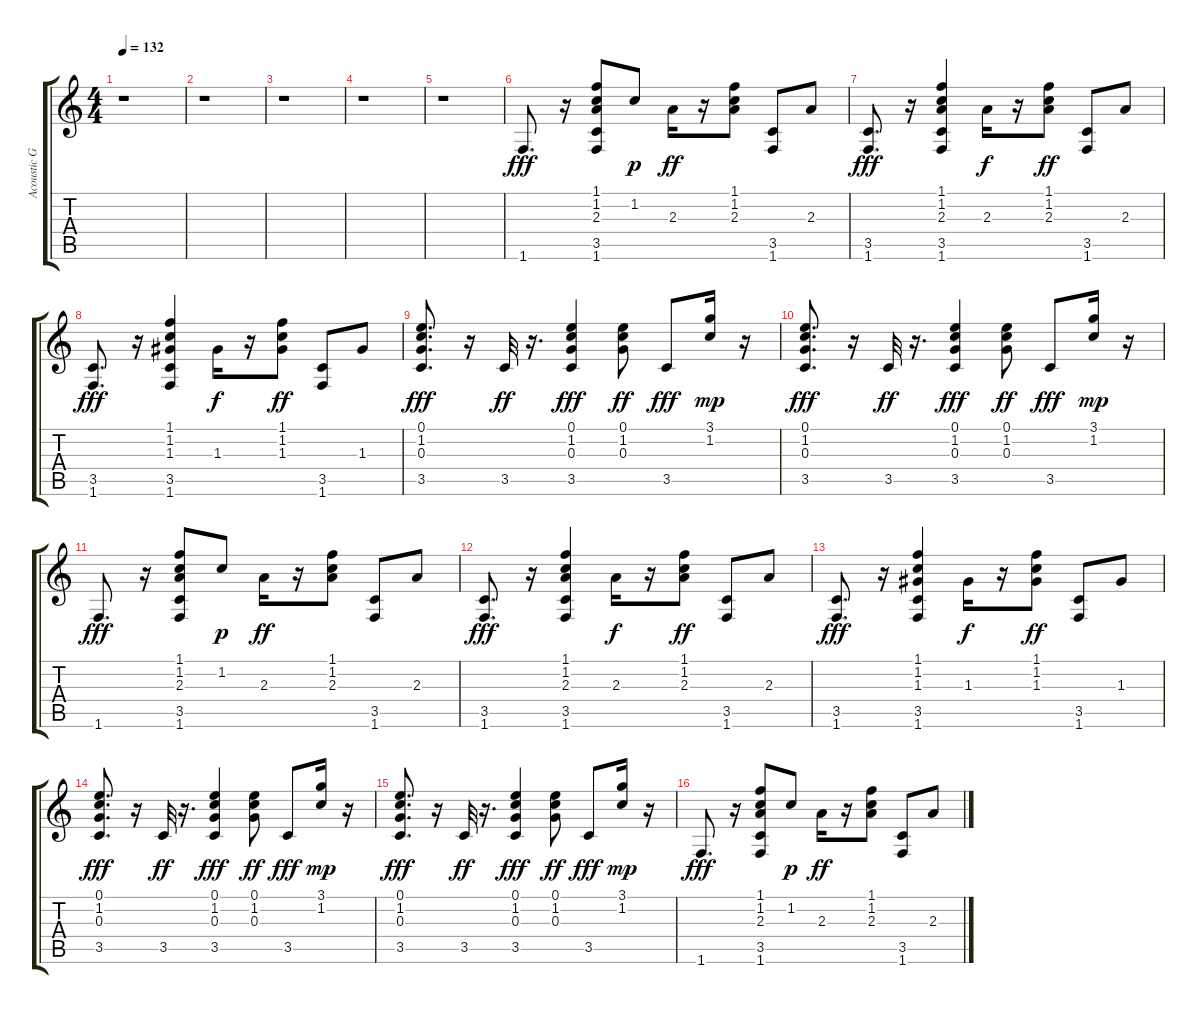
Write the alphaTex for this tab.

\track ("Acoustic Guitar" "Acoustic G") {instrument acousticguitarsteel}
\staff {score tabs}
\tuning (E4 B3 G3 D3 A2 E2) {hide}
\ts (4 4)
\tempo 132
\clef g2
\ks c
r.1{dy mp} |
r.1 |
r.1 |
r.1 |
r.1 |
1.6.8{d dy fff} r.16 (1.1 1.2 2.3 3.5 1.6).8 1.2.8{dy p} 2.3.16{dy ff} r.16 (1.1 1.2 2.3).8 (3.5 1.6).8 2.3.8 |
(3.5 1.6).8{d dy fff} r.16 (1.1 1.2 2.3 3.5 1.6).4 2.3.16{dy f} r.16 (1.1 1.2 2.3).8{dy ff} (3.5 1.6).8 2.3.8 |
(3.5 1.6).8{d dy fff} r.16 (1.1 1.2 1.3 3.5 1.6).4 1.3.16{dy f} r.16 (1.1 1.2 1.3).8{dy ff} (3.5 1.6).8 1.3.8 |
(0.1 1.2 0.3 3.5).8{d dy fff} r.16 3.5.32{dy ff} r.16{d} (0.1 1.2 0.3 3.5).4{dy fff} (0.1 1.2 0.3).8{dy ff} 3.5.8{dy fff} (3.1 1.2).16{dy mp} r.16 |
(0.1 1.2 0.3 3.5).8{d dy fff} r.16 3.5.32{dy ff} r.16{d} (0.1 1.2 0.3 3.5).4{dy fff} (0.1 1.2 0.3).8{dy ff} 3.5.8{dy fff} (3.1 1.2).16{dy mp} r.16 |
1.6.8{d dy fff} r.16 (1.1 1.2 2.3 3.5 1.6).8 1.2.8{dy p} 2.3.16{dy ff} r.16 (1.1 1.2 2.3).8 (3.5 1.6).8 2.3.8 |
(3.5 1.6).8{d dy fff} r.16 (1.1 1.2 2.3 3.5 1.6).4 2.3.16{dy f} r.16 (1.1 1.2 2.3).8{dy ff} (3.5 1.6).8 2.3.8 |
(3.5 1.6).8{d dy fff} r.16 (1.1 1.2 1.3 3.5 1.6).4 1.3.16{dy f} r.16 (1.1 1.2 1.3).8{dy ff} (3.5 1.6).8 1.3.8 |
(0.1 1.2 0.3 3.5).8{d dy fff} r.16 3.5.32{dy ff} r.16{d} (0.1 1.2 0.3 3.5).4{dy fff} (0.1 1.2 0.3).8{dy ff} 3.5.8{dy fff} (3.1 1.2).16{dy mp} r.16 |
(0.1 1.2 0.3 3.5).8{d dy fff} r.16 3.5.32{dy ff} r.16{d} (0.1 1.2 0.3 3.5).4{dy fff} (0.1 1.2 0.3).8{dy ff} 3.5.8{dy fff} (3.1 1.2).16{dy mp} r.16 |
1.6.8{d dy fff} r.16 (1.1 1.2 2.3 3.5 1.6).8 1.2.8{dy p} 2.3.16{dy ff} r.16 (1.1 1.2 2.3).8 (3.5 1.6).8 2.3.8
